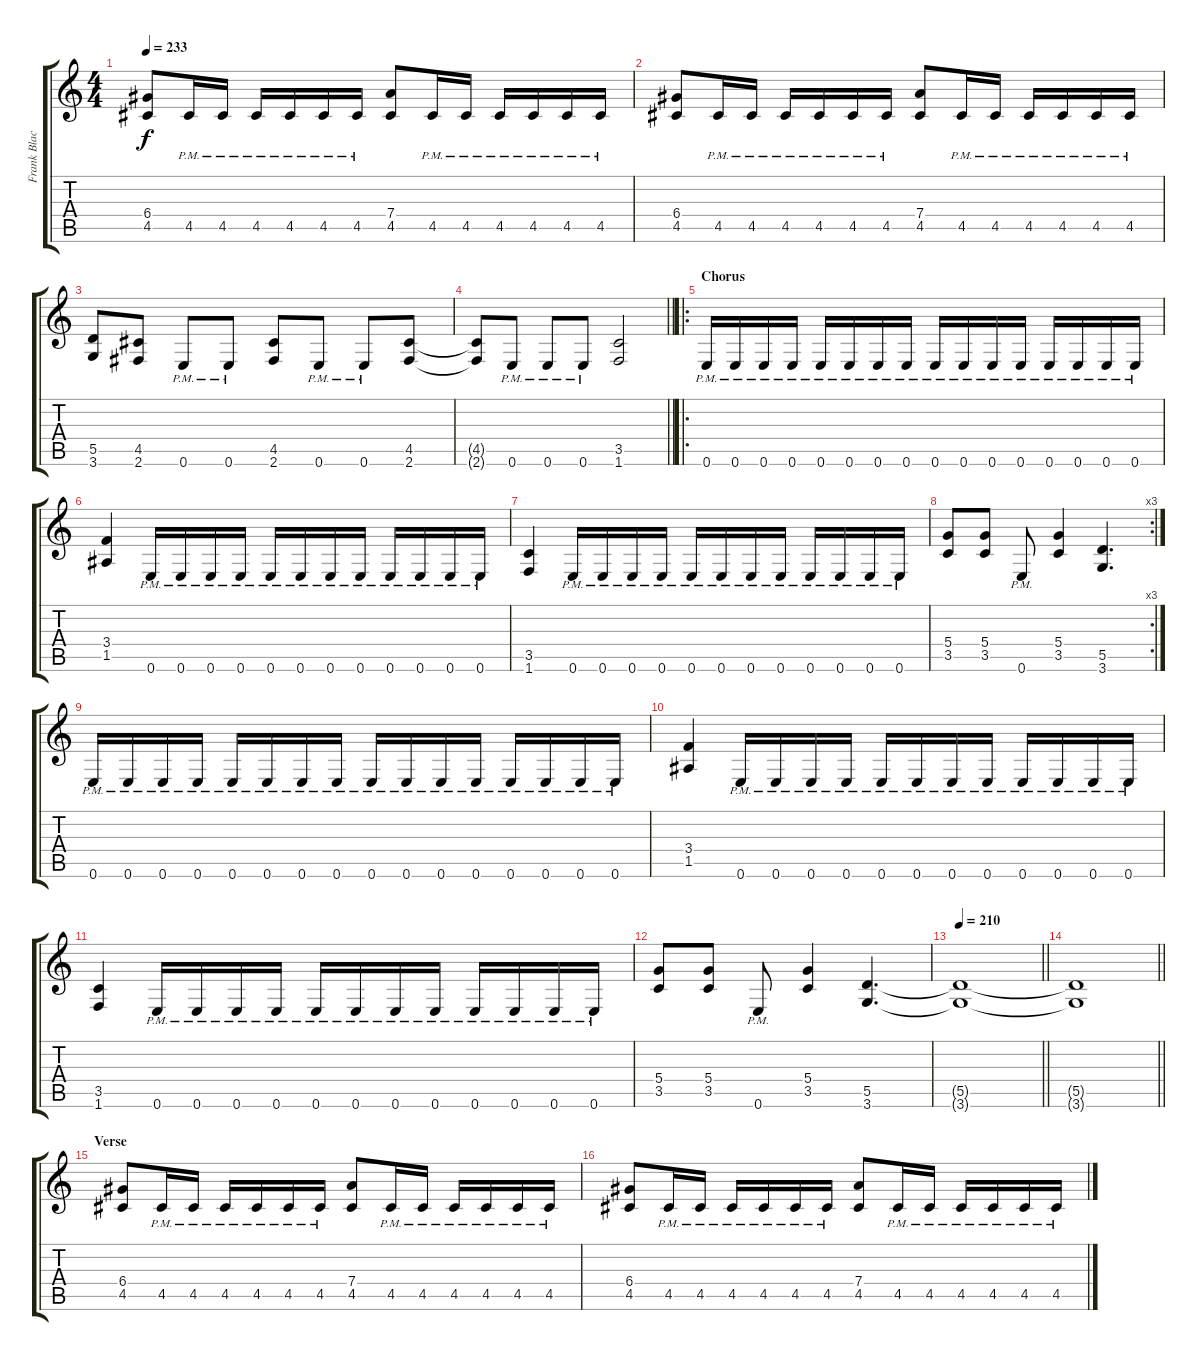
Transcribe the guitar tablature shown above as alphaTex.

\track ("Frank Blackfire" "Frank Blac") {instrument distortionguitar}
\staff {score tabs}
\tuning (E4 B3 G3 D3 A2 E2) {hide}
\ts (4 4)
\tempo 233
\clef g2
\ks c
(6.4 4.5).8{dy f} 4.5{pm}.16 4.5{pm}.16 4.5{pm}.16 4.5{pm}.16 4.5{pm}.16 4.5{pm}.16 (7.4 4.5).8 4.5{pm}.16 4.5{pm}.16 4.5{pm}.16 4.5{pm}.16 4.5{pm}.16 4.5{pm}.16 |
(6.4 4.5).8 4.5{pm}.16 4.5{pm}.16 4.5{pm}.16 4.5{pm}.16 4.5{pm}.16 4.5{pm}.16 (7.4 4.5).8 4.5{pm}.16 4.5{pm}.16 4.5{pm}.16 4.5{pm}.16 4.5{pm}.16 4.5{pm}.16 |
(5.5 3.6).8 (4.5 2.6).8 0.6{pm}.8 0.6{pm}.8 (4.5 2.6).8 0.6{pm}.8 0.6{pm}.8 (4.5 2.6).8 |
\barLineRight lightlight
(4.5{t} 2.6{t}).8 0.6{pm}.8 0.6{pm}.8 0.6{pm}.8 (3.5 1.6).2 |
\ro
\section ("" "Chorus")
0.6{pm}.16 0.6{pm}.16 0.6{pm}.16 0.6{pm}.16 0.6{pm}.16 0.6{pm}.16 0.6{pm}.16 0.6{pm}.16 0.6{pm}.16 0.6{pm}.16 0.6{pm}.16 0.6{pm}.16 0.6{pm}.16 0.6{pm}.16 0.6{pm}.16 0.6{pm}.16 |
(3.4 1.5).4 0.6{pm}.16 0.6{pm}.16 0.6{pm}.16 0.6{pm}.16 0.6{pm}.16 0.6{pm}.16 0.6{pm}.16 0.6{pm}.16 0.6{pm}.16 0.6{pm}.16 0.6{pm}.16 0.6{pm}.16 |
(3.5 1.6).4 0.6{pm}.16 0.6{pm}.16 0.6{pm}.16 0.6{pm}.16 0.6{pm}.16 0.6{pm}.16 0.6{pm}.16 0.6{pm}.16 0.6{pm}.16 0.6{pm}.16 0.6{pm}.16 0.6{pm}.16 |
\rc 3
(5.4 3.5).8 (5.4 3.5).8 0.6{pm}.8 (5.4 3.5).4 (5.5 3.6).4{d} |
0.6{pm}.16 0.6{pm}.16 0.6{pm}.16 0.6{pm}.16 0.6{pm}.16 0.6{pm}.16 0.6{pm}.16 0.6{pm}.16 0.6{pm}.16 0.6{pm}.16 0.6{pm}.16 0.6{pm}.16 0.6{pm}.16 0.6{pm}.16 0.6{pm}.16 0.6{pm}.16 |
(3.4 1.5).4 0.6{pm}.16 0.6{pm}.16 0.6{pm}.16 0.6{pm}.16 0.6{pm}.16 0.6{pm}.16 0.6{pm}.16 0.6{pm}.16 0.6{pm}.16 0.6{pm}.16 0.6{pm}.16 0.6{pm}.16 |
(3.5 1.6).4 0.6{pm}.16 0.6{pm}.16 0.6{pm}.16 0.6{pm}.16 0.6{pm}.16 0.6{pm}.16 0.6{pm}.16 0.6{pm}.16 0.6{pm}.16 0.6{pm}.16 0.6{pm}.16 0.6{pm}.16 |
(5.4 3.5).8 (5.4 3.5).8 0.6{pm}.8 (5.4 3.5).4 (5.5 3.6).4{d} |
\tempo 210
\barLineRight lightlight
(5.5{t} 3.6{t}).1 |
\barLineRight lightlight
(5.5{t} 3.6{t}).1 |
\section ("" "Verse")
(6.4 4.5).8 4.5{pm}.16 4.5{pm}.16 4.5{pm}.16 4.5{pm}.16 4.5{pm}.16 4.5{pm}.16 (7.4 4.5).8 4.5{pm}.16 4.5{pm}.16 4.5{pm}.16 4.5{pm}.16 4.5{pm}.16 4.5{pm}.16 |
(6.4 4.5).8 4.5{pm}.16 4.5{pm}.16 4.5{pm}.16 4.5{pm}.16 4.5{pm}.16 4.5{pm}.16 (7.4 4.5).8 4.5{pm}.16 4.5{pm}.16 4.5{pm}.16 4.5{pm}.16 4.5{pm}.16 4.5{pm}.16
